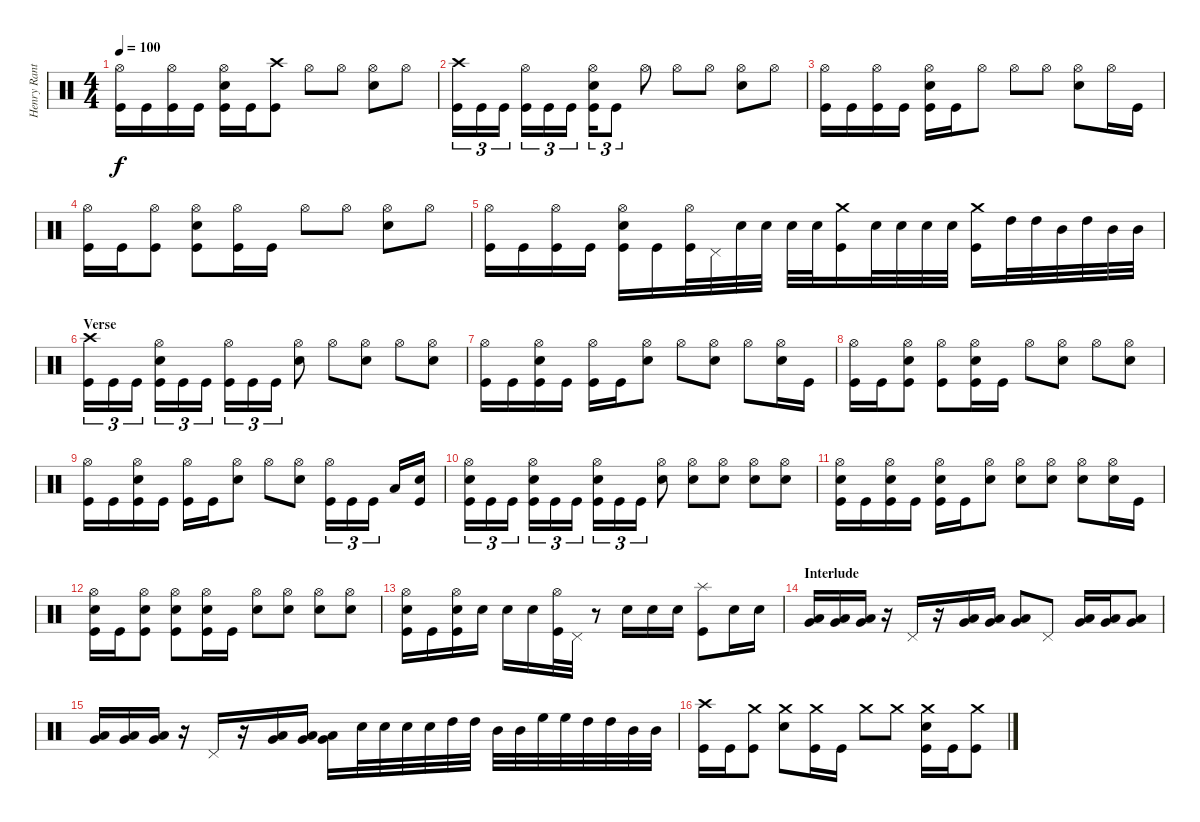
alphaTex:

\track ("Henry Ranta" "Henry Rant") {instrument percussion}
\staff {score}
\articulation defaults
\ts (4 4)
\tempo 100
\clef neutral
\ks c
("Hi-Hat (open)" "Kick (hit)").16{dy f} "Kick (hit)".16 ("Hi-Hat (open)" "Kick (hit)").16 "Kick (hit)".16 ("Hi-Hat (open)" "Electric Snare (hit)" "Kick (hit)").16 "Kick (hit)".16 ("Crash high (hit)" "Kick (hit)").8 "Hi-Hat (open)".8 "Hi-Hat (open)".8 ("Hi-Hat (open)" "Electric Snare (hit)").8 "Hi-Hat (open)".8 |
("Crash high (hit)" "Kick (hit)").16{tu (3 2)} "Kick (hit)".16{tu (3 2)} "Kick (hit)".16{tu (3 2)} ("Hi-Hat (open)" "Kick (hit)").16{tu (3 2)} "Kick (hit)".16{tu (3 2)} "Kick (hit)".16{tu (3 2)} ("Hi-Hat (open)" "Electric Snare (hit)" "Kick (hit)").16{tu (3 2)} "Kick (hit)".8{tu (3 2)} "Hi-Hat (open)".8 "Hi-Hat (open)".8 "Hi-Hat (open)".8 ("Hi-Hat (open)" "Electric Snare (hit)").8 "Hi-Hat (open)".8 |
("Hi-Hat (open)" "Kick (hit)").16 "Kick (hit)".16 ("Hi-Hat (open)" "Kick (hit)").16 "Kick (hit)".16 ("Hi-Hat (open)" "Electric Snare (hit)" "Kick (hit)").16 "Kick (hit)".16 "Hi-Hat (open)".8 "Hi-Hat (open)".8 "Hi-Hat (open)".8 ("Hi-Hat (open)" "Electric Snare (hit)").8 "Hi-Hat (open)".16 "Kick (hit)".16 |
("Hi-Hat (open)" "Kick (hit)").16 "Kick (hit)".16 ("Hi-Hat (open)" "Kick (hit)").8 ("Hi-Hat (open)" "Electric Snare (hit)" "Kick (hit)").8 ("Hi-Hat (open)" "Kick (hit)").16 "Kick (hit)".16 "Hi-Hat (open)".8 "Hi-Hat (open)".8 ("Hi-Hat (open)" "Electric Snare (hit)").8 "Hi-Hat (open)".8 |
("Hi-Hat (open)" "Kick (hit)").16 "Kick (hit)".16 ("Hi-Hat (open)" "Kick (hit)").16 "Kick (hit)".16 ("Hi-Hat (open)" "Electric Snare (hit)" "Kick (hit)").16 "Kick (hit)".16 ("Hi-Hat (open)" "Kick (hit)").32 "Pedal Hi-Hat (hit)".32 "Electric Snare (hit)".32 "Electric Snare (hit)".32 "Electric Snare (hit)".32 "Electric Snare (hit)".32 ("Crash medium (hit)" "Kick (hit)").16 "Electric Snare (hit)".32 "Electric Snare (hit)".32 "Electric Snare (hit)".32 "Electric Snare (hit)".32 ("Crash medium (hit)" "Kick (hit)").16 "High Tom (hit)".32 "High Tom (hit)".32 "Mid Tom (hit)".32 "High Tom (hit)".32 "Mid Tom (hit)".32 "Mid Tom (hit)".32 |
\section ("" "Verse")
("Crash high (hit)" "Kick (hit)").16{tu (3 2)} "Kick (hit)".16{tu (3 2)} "Kick (hit)".16{tu (3 2)} ("Hi-Hat (open)" "Electric Snare (hit)" "Kick (hit)").16{tu (3 2)} "Kick (hit)".16{tu (3 2)} "Kick (hit)".16{tu (3 2)} ("Hi-Hat (open)" "Kick (hit)").16{tu (3 2)} "Kick (hit)".16{tu (3 2)} "Kick (hit)".16{tu (3 2)} ("Hi-Hat (open)" "Electric Snare (hit)").8 "Hi-Hat (open)".8 ("Hi-Hat (open)" "Electric Snare (hit)").8 "Hi-Hat (open)".8 ("Hi-Hat (open)" "Electric Snare (hit)").8 |
("Hi-Hat (open)" "Kick (hit)").16 "Kick (hit)".16 ("Hi-Hat (open)" "Electric Snare (hit)" "Kick (hit)").16 "Kick (hit)".16 ("Hi-Hat (open)" "Kick (hit)").16 "Kick (hit)".16 ("Hi-Hat (open)" "Electric Snare (hit)").8 "Hi-Hat (open)".8 ("Hi-Hat (open)" "Electric Snare (hit)").8 "Hi-Hat (open)".8 ("Hi-Hat (open)" "Electric Snare (hit)").16 "Kick (hit)".16 |
("Hi-Hat (open)" "Kick (hit)").16 "Kick (hit)".16 ("Hi-Hat (open)" "Electric Snare (hit)" "Kick (hit)").8 ("Hi-Hat (open)" "Kick (hit)").8 ("Hi-Hat (open)" "Electric Snare (hit)" "Kick (hit)").16 "Kick (hit)".16 "Hi-Hat (open)".8 ("Hi-Hat (open)" "Electric Snare (hit)").8 "Hi-Hat (open)".8 ("Hi-Hat (open)" "Electric Snare (hit)").8 |
("Hi-Hat (open)" "Kick (hit)").16 "Kick (hit)".16 ("Hi-Hat (open)" "Electric Snare (hit)" "Kick (hit)").16 "Kick (hit)".16 ("Hi-Hat (open)" "Kick (hit)").16 "Kick (hit)".16 ("Hi-Hat (open)" "Electric Snare (hit)").8 "Hi-Hat (open)".8 ("Hi-Hat (open)" "Electric Snare (hit)").8 ("Hi-Hat (open)" "Kick (hit)").16{tu (3 2)} "Kick (hit)".16{tu (3 2)} "Kick (hit)".16{tu (3 2)} "Low Floor Tom (hit)".16 ("Electric Snare (hit)" "Kick (hit)").16 |
("Hi-Hat (open)" "Electric Snare (hit)" "Kick (hit)").16{tu (3 2)} "Kick (hit)".16{tu (3 2)} "Kick (hit)".16{tu (3 2)} ("Hi-Hat (open)" "Electric Snare (hit)" "Kick (hit)").16{tu (3 2)} "Kick (hit)".16{tu (3 2)} "Kick (hit)".16{tu (3 2)} ("Hi-Hat (open)" "Electric Snare (hit)" "Kick (hit)").16{tu (3 2)} "Kick (hit)".16{tu (3 2)} "Kick (hit)".16{tu (3 2)} ("Hi-Hat (open)" "Electric Snare (hit)").8 ("Hi-Hat (open)" "Electric Snare (hit)").8 ("Hi-Hat (open)" "Electric Snare (hit)").8 ("Hi-Hat (open)" "Electric Snare (hit)").8 ("Hi-Hat (open)" "Electric Snare (hit)").8 |
("Hi-Hat (open)" "Electric Snare (hit)" "Kick (hit)").16 "Kick (hit)".16 ("Hi-Hat (open)" "Electric Snare (hit)" "Kick (hit)").16 "Kick (hit)".16 ("Hi-Hat (open)" "Electric Snare (hit)" "Kick (hit)").16 "Kick (hit)".16 ("Hi-Hat (open)" "Electric Snare (hit)").8 ("Hi-Hat (open)" "Electric Snare (hit)").8 ("Hi-Hat (open)" "Electric Snare (hit)").8 ("Hi-Hat (open)" "Electric Snare (hit)").8 ("Hi-Hat (open)" "Electric Snare (hit)").16 "Kick (hit)".16 |
("Hi-Hat (open)" "Electric Snare (hit)" "Kick (hit)").16 "Kick (hit)".16 ("Hi-Hat (open)" "Electric Snare (hit)" "Kick (hit)").8 ("Hi-Hat (open)" "Electric Snare (hit)" "Kick (hit)").8 ("Hi-Hat (open)" "Electric Snare (hit)" "Kick (hit)").16 "Kick (hit)".16 ("Hi-Hat (open)" "Electric Snare (hit)").8 ("Hi-Hat (open)" "Electric Snare (hit)").8 ("Hi-Hat (open)" "Electric Snare (hit)").8 ("Hi-Hat (open)" "Electric Snare (hit)").8 |
("Hi-Hat (open)" "Electric Snare (hit)" "Kick (hit)").16 "Kick (hit)".16 ("Hi-Hat (open)" "Electric Snare (hit)" "Kick (hit)").16 "Electric Snare (hit)".16 "Electric Snare (hit)".16 "Electric Snare (hit)".16 ("Hi-Hat (open)" "Kick (hit)").32 "Pedal Hi-Hat (hit)".32 r.8 "Electric Snare (hit)".16 "Electric Snare (hit)".16 "Electric Snare (hit)".16 ("Splash (hit)" "Kick (hit)").8 "Electric Snare (hit)".16 "Electric Snare (hit)".16 |
\section ("" "Interlude")
("Very Low Tom (hit)" "Low Floor Tom (hit)").16 ("Very Low Tom (hit)" "Low Floor Tom (hit)").16 ("Very Low Tom (hit)" "Low Floor Tom (hit)").16 r.16 "Pedal Hi-Hat (hit)".16 r.16 ("Very Low Tom (hit)" "Low Floor Tom (hit)").16 ("Very Low Tom (hit)" "Low Floor Tom (hit)").16 ("Very Low Tom (hit)" "Low Floor Tom (hit)").8 "Pedal Hi-Hat (hit)".8 ("Very Low Tom (hit)" "Low Floor Tom (hit)").16 ("Very Low Tom (hit)" "Low Floor Tom (hit)").16 ("Very Low Tom (hit)" "Low Floor Tom (hit)").8 |
("Very Low Tom (hit)" "Low Floor Tom (hit)").16 ("Very Low Tom (hit)" "Low Floor Tom (hit)").16 ("Very Low Tom (hit)" "Low Floor Tom (hit)").16 r.16 "Pedal Hi-Hat (hit)".16 r.16 ("Very Low Tom (hit)" "Low Floor Tom (hit)").16 ("Very Low Tom (hit)" "Low Floor Tom (hit)").16 ("Very Low Tom (hit)" "Low Floor Tom (hit)").16 "Electric Snare (hit)".32 "Electric Snare (hit)".32 "Electric Snare (hit)".32 "Electric Snare (hit)".32 "High Tom (hit)".32 "High Tom (hit)".32 "Mid Tom (hit)".32 "Mid Tom (hit)".32 "High Floor Tom (hit)".32 "High Floor Tom (hit)".32 "High Tom (hit)".32 "High Tom (hit)".32 "Mid Tom (hit)".32 "Mid Tom (hit)".32 |
("Crash high (hit)" "Kick (hit)").16 "Kick (hit)".16 ("Crash medium (hit)" "Kick (hit)").8 ("Crash medium (hit)" "Electric Snare (hit)").8 ("Crash medium (hit)" "Kick (hit)").16 "Kick (hit)".16 "Crash medium (hit)".8 "Crash medium (hit)".8 ("Crash medium (hit)" "Electric Snare (hit)" "Kick (hit)").16 "Kick (hit)".16 ("Crash medium (hit)" "Kick (hit)").8
